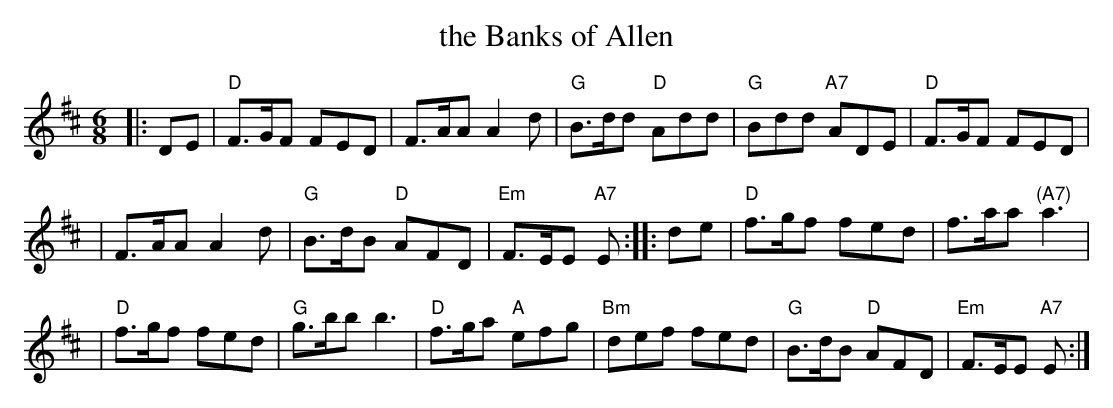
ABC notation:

X:1
T: the Banks of Allen
M: 6/8
L: 1/8
K: D
|: DE | "D"F>GF FED | F>AA A2d | "G"B>dd "D"Add | "G"Bdd "A7"ADE | "D"F>GF FED |
| F>AA A2d | "G"B>dB "D"AFD | "Em"F>EE "A7"E :: de | "D"f>gf fed | f>aa "(A7)"a3 |
| "D"f>gf fed | "G"g>bb b3 | "D"f>ga "A"efg | "Bm"def fed | "G"B>dB "D"AFD | "Em"F>EE "A7"E :|
